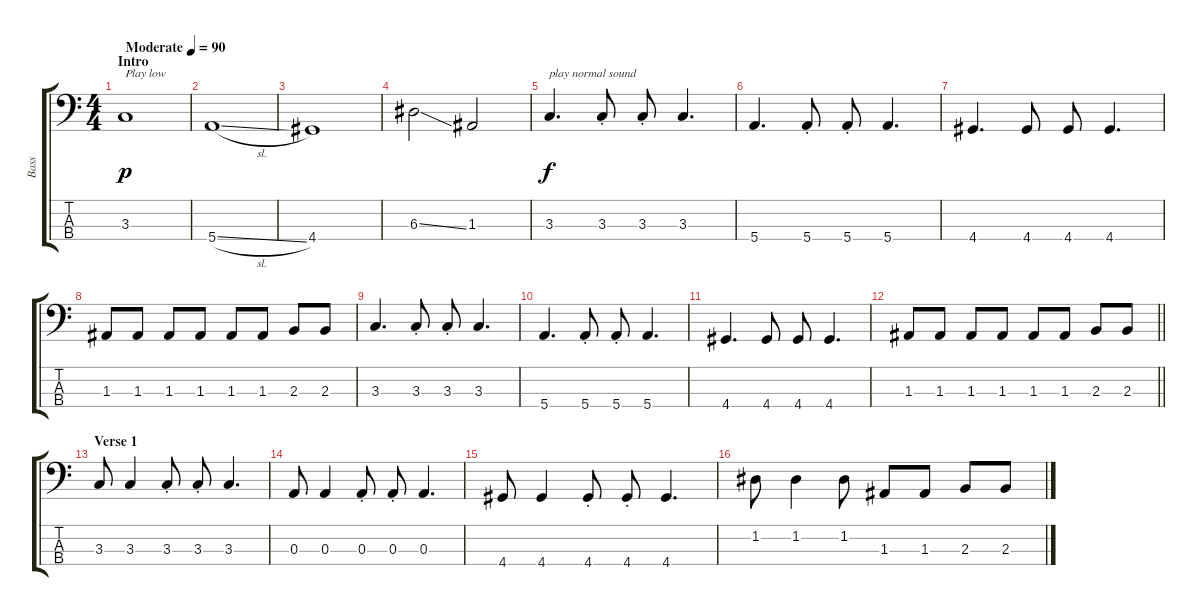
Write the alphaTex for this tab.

\track ("Bass" "Bass") {instrument electricbassfinger}
\staff {score tabs}
\tuning (G2 D2 A1 E1) {hide}
\ts (4 4)
\section ("" "Intro")
\tempo (90 "Moderate")
\clef f4
\ks c
3.3.1{txt "Play low" dy p instrument electricbassfinger} |
5.4{sl}.1 |
4.4.1 |
6.3{ss}.2 1.3.2 |
3.3.4{d txt "play normal sound" dy f} 3.3{st}.8 3.3{st}.8 3.3.4{d} |
5.4.4{d} 5.4{st}.8 5.4{st}.8 5.4.4{d} |
4.4.4{d} 4.4.8 4.4.8 4.4.4{d} |
1.3.8 1.3.8 1.3.8 1.3.8 1.3.8 1.3.8 2.3.8 2.3.8 |
3.3.4{d} 3.3{st}.8 3.3{st}.8 3.3.4{d} |
5.4.4{d} 5.4{st}.8 5.4{st}.8 5.4.4{d} |
4.4.4{d} 4.4.8 4.4.8 4.4.4{d} |
\barLineRight lightlight
1.3.8 1.3.8 1.3.8 1.3.8 1.3.8 1.3.8 2.3.8 2.3.8 |
\section ("" "Verse 1")
3.3.8 3.3.4 3.3{st}.8 3.3{st}.8 3.3.4{d} |
0.3.8 0.3.4 0.3{st}.8 0.3{st}.8 0.3.4{d} |
4.4.8 4.4.4 4.4{st}.8 4.4{st}.8 4.4.4{d} |
1.2.8 1.2.4 1.2.8 1.3.8 1.3.8 2.3.8 2.3.8
